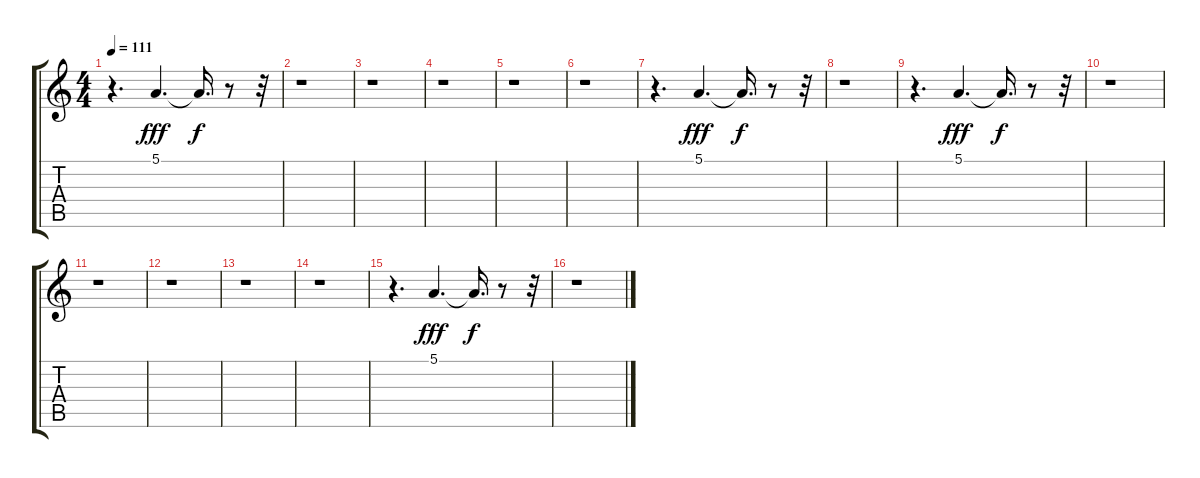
\track "" {instrument synthstrings1}
\staff {score tabs}
\tuning (E4 B3 G3 D3 A2 E2) {hide}
\ts (4 4)
\tempo 111
\clef g2
\ks c
r.4{d dy f} 5.1.4{d dy fff} 5.1{t}.16{d dy f} r.8 r.32 |
r.1 |
r.1 |
r.1 |
r.1 |
r.1 |
r.4{d} 5.1.4{d dy fff} 5.1{t}.16{d dy f} r.8 r.32 |
r.1 |
r.4{d} 5.1.4{d dy fff} 5.1{t}.16{d dy f} r.8 r.32 |
r.1 |
r.1 |
r.1 |
r.1 |
r.1 |
r.4{d} 5.1.4{d dy fff} 5.1{t}.16{d dy f} r.8 r.32 |
r.1
